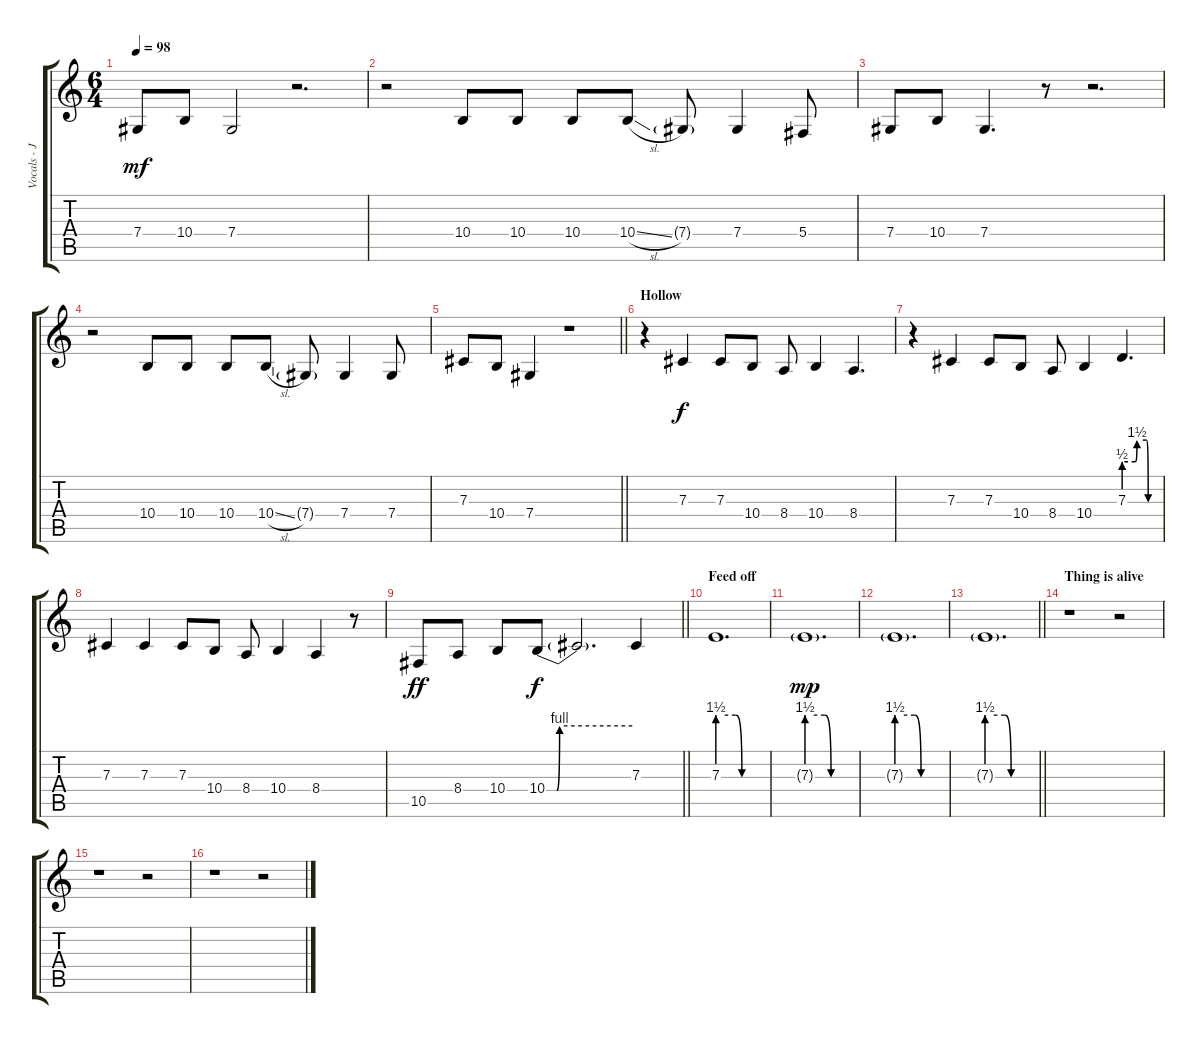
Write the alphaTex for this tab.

\track ("Vocals - Jerry Cantrell" "Vocals - J") {instrument flute}
\staff {score tabs}
\tuning (Eb4 Bb3 Gb3 Db3 Ab2 Db2) {hide}
\ts (6 4)
\tempo 98
\clef g2
\ks c
7.4.8{dy mf} 10.4.8 7.4.2 r.2{d} |
r.2 10.4.8 10.4.8 10.4.8 10.4{sl}.8 7.4{g}.8 7.4.4 5.4.8 |
7.4.8 10.4.8 7.4.4{d} r.8 r.2{d} |
r.2 10.4.8 10.4.8 10.4.8 10.4{sl}.8 7.4{g}.8 7.4.4 7.4.8 |
\barLineRight lightlight
7.3.8 10.4.8 7.4.4 r.1 |
\section ("" "Hollow")
r.4 7.3.4{dy f} 7.3.8 10.4.8 8.4.8 10.4.4 8.4.4{d} |
r.4 7.3.4 7.3.8 10.4.8 8.4.8 10.4.4 7.3{be (custom 0 2 19 2 22 6 38 6 41 0 60 0)}.4{d} |
7.3.4 7.3.4 7.3.8 10.4.8 8.4.8 10.4.4 8.4.4 r.8 |
\barLineRight lightlight
10.5.8{dy ff} 8.4.8 10.4.8 10.4{be (custom 0 0 7 0 9 4 60 4)}.8{dy f} 10.4{t}.2{d} 7.3.4 |
\section ("" "Feed off")
7.3{be (custom 0 6 22 6 30 0 60 0)}.1{d} |
7.3{be (custom 0 6 22 6 30 0 60 0) g}.1{d dy mp} |
7.3{be (custom 0 6 22 6 30 0 60 0) g}.1{d} |
\barLineRight lightlight
7.3{be (custom 0 6 22 6 30 0 60 0) g}.1{d} |
\section ("" "Thing is alive")
r.1 r.2 |
r.1 r.2 |
r.1 r.2
